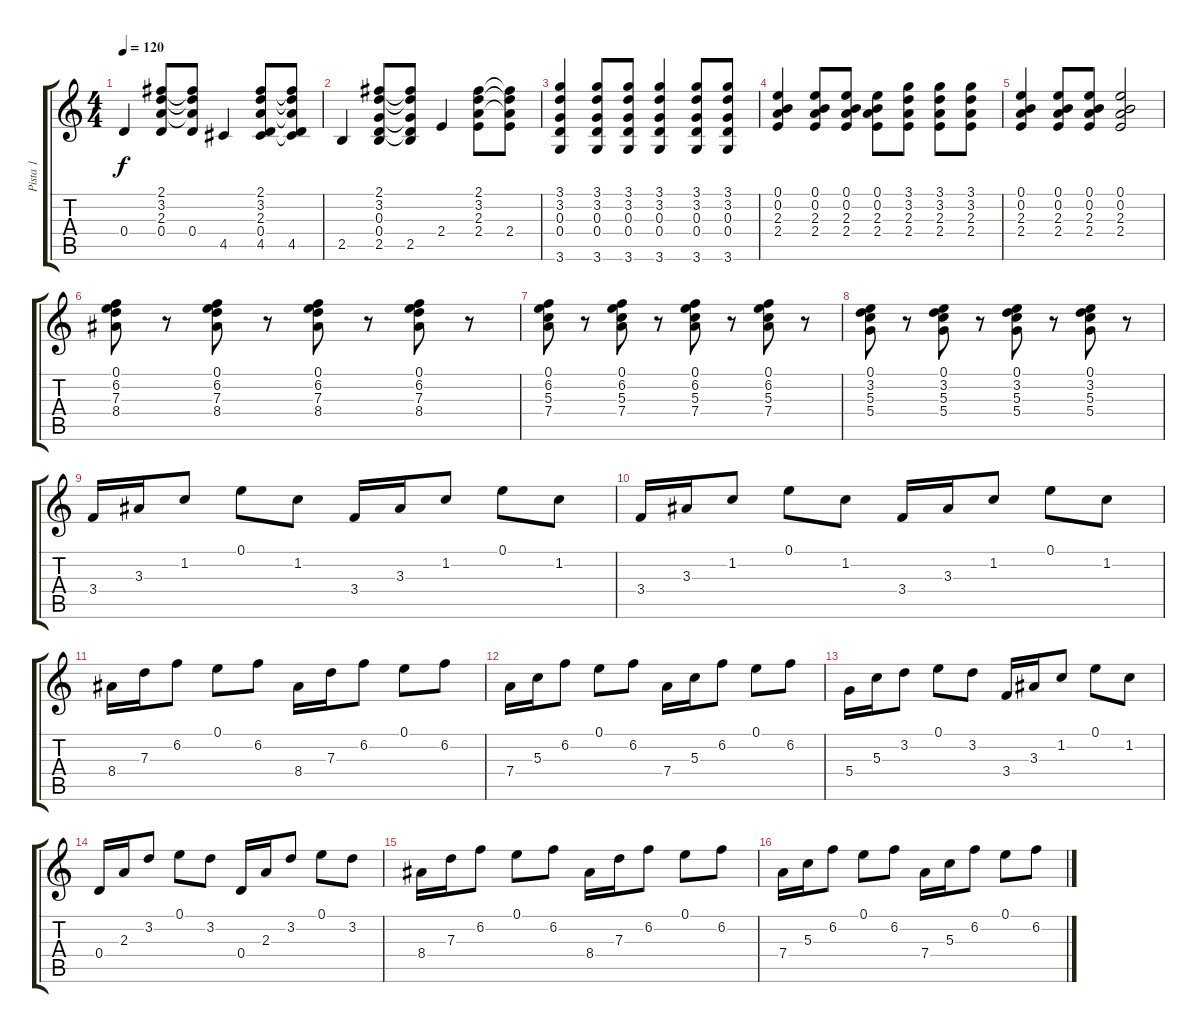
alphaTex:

\track ("Pista 1" "Pista 1") {instrument electricguitarclean}
\staff {score tabs}
\tuning (E4 B3 G3 D3 A2 E2) {hide}
\ts (4 4)
\tempo 120
\clef g2
\ks c
0.4.4{dy f} (2.1 3.2 2.3 0.4).8 (2.1{t} 3.2{t} 2.3{t} 0.4).8 4.5.4 (2.1 3.2 2.3 0.4 4.5).8 (2.1{t} 3.2{t} 2.3{t} 0.4{t} 4.5).8 |
2.5.4 (2.1 3.2 0.3 0.4 2.5).8 (2.1{t} 3.2{t} 0.3{t} 0.4{t} 2.5).8 2.4.4 (2.1 3.2 2.3 2.4).8 (2.1{t} 3.2{t} 2.3{t} 2.4).8 |
(3.1 3.2 0.3 0.4 3.6).4 (3.1 3.2 0.3 0.4 3.6).8 (3.1 3.2 0.3 0.4 3.6).8 (3.1 3.2 0.3 0.4 3.6).4 (3.1 3.2 0.3 0.4 3.6).8 (3.1 3.2 0.3 0.4 3.6).8 |
(0.1 0.2 2.3 2.4).4 (0.1 0.2 2.3 2.4).8 (0.1 0.2 2.3 2.4).8 (0.1 0.2 2.3 2.4).8 (3.1 3.2 2.3 2.4).8 (3.1 3.2 2.3 2.4).8 (3.1 3.2 2.3 2.4).8 |
(0.1 0.2 2.3 2.4).4 (0.1 0.2 2.3 2.4).8 (0.1 0.2 2.3 2.4).8 (0.1 0.2 2.3 2.4).2 |
(0.1 6.2 7.3 8.4).8 r.8 (0.1 6.2 7.3 8.4).8 r.8 (0.1 6.2 7.3 8.4).8 r.8 (0.1 6.2 7.3 8.4).8 r.8 |
(0.1 6.2 5.3 7.4).8 r.8 (0.1 6.2 5.3 7.4).8 r.8 (0.1 6.2 5.3 7.4).8 r.8 (0.1 6.2 5.3 7.4).8 r.8 |
(0.1 3.2 5.3 5.4).8 r.8 (0.1 3.2 5.3 5.4).8 r.8 (0.1 3.2 5.3 5.4).8 r.8 (0.1 3.2 5.3 5.4).8 r.8 |
3.4.16 3.3.16 1.2.8 0.1.8 1.2.8 3.4.16 3.3.16 1.2.8 0.1.8 1.2.8 |
3.4.16 3.3.16 1.2.8 0.1.8 1.2.8 3.4.16 3.3.16 1.2.8 0.1.8 1.2.8 |
8.4.16 7.3.16 6.2.8 0.1.8 6.2.8 8.4.16 7.3.16 6.2.8 0.1.8 6.2.8 |
7.4.16 5.3.16 6.2.8 0.1.8 6.2.8 7.4.16 5.3.16 6.2.8 0.1.8 6.2.8 |
5.4.16 5.3.16 3.2.8 0.1.8 3.2.8 3.4.16 3.3.16 1.2.8 0.1.8 1.2.8 |
0.4.16 2.3.16 3.2.8 0.1.8 3.2.8 0.4.16 2.3.16 3.2.8 0.1.8 3.2.8 |
8.4.16 7.3.16 6.2.8 0.1.8 6.2.8 8.4.16 7.3.16 6.2.8 0.1.8 6.2.8 |
7.4.16 5.3.16 6.2.8 0.1.8 6.2.8 7.4.16 5.3.16 6.2.8 0.1.8 6.2.8
